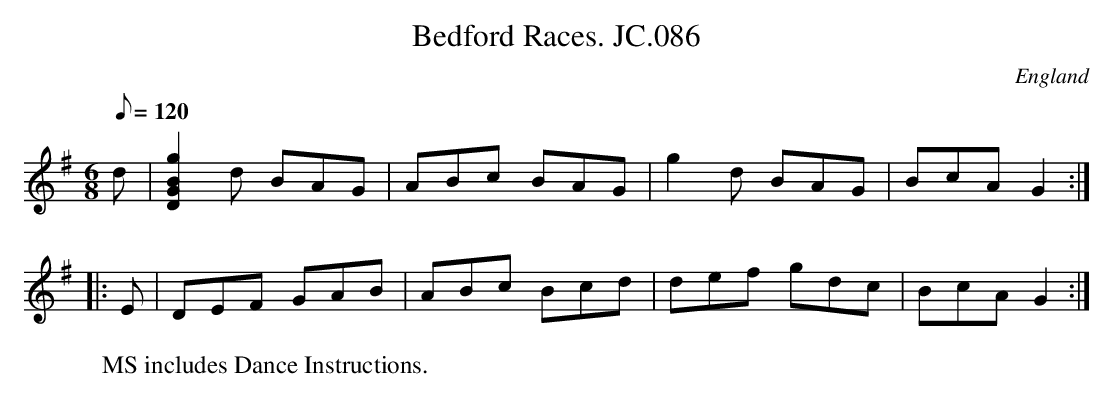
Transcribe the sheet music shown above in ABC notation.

X:1
T:Bedford Races. JC.086
M:6/8
L:1/8
Q:120
O:England
K:G
d|[G2D2B2g2]d BAG|ABc BAG|g2d BAG|BcAG2:|!
|:E|DEF GAB|ABc Bcd|def gdc|BcAG2:|]
W:MS includes Dance Instructions.
